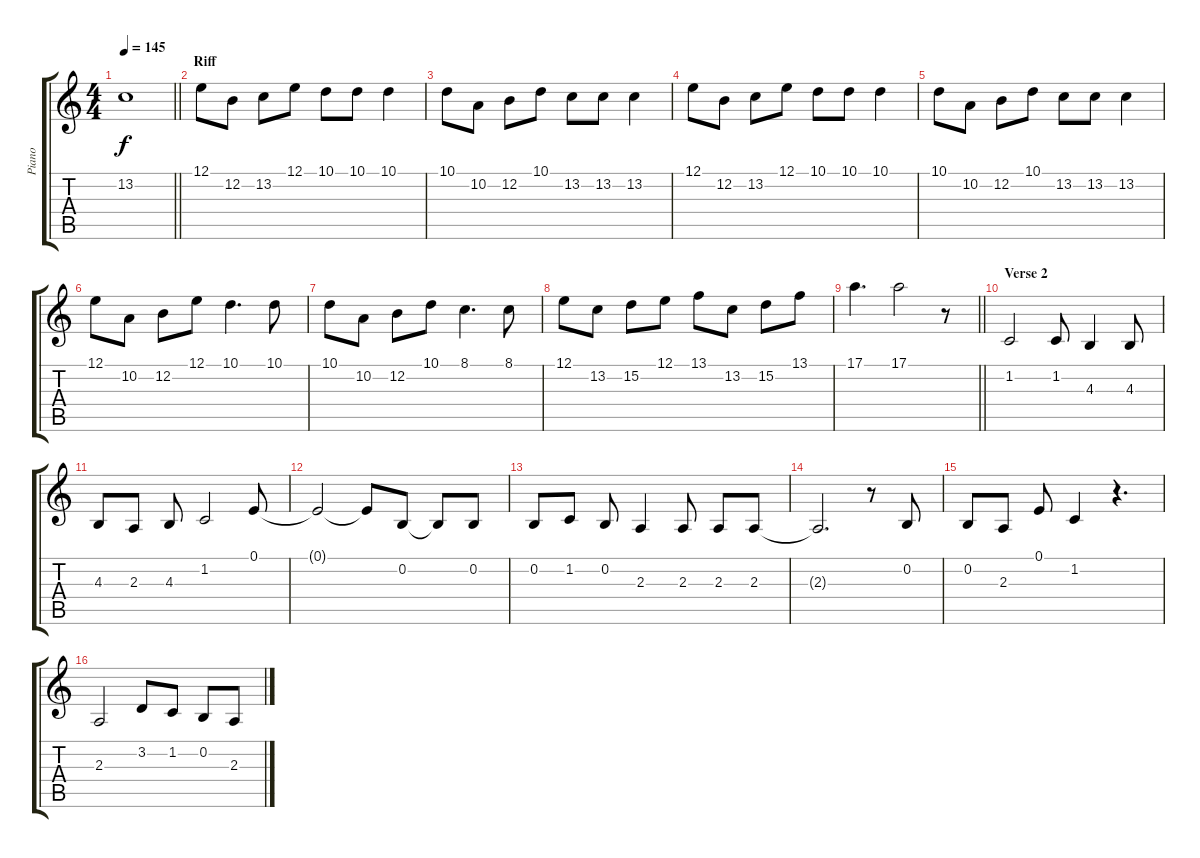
\track ("Piano" "Piano") {instrument electricgrandpiano}
\staff {score tabs}
\tuning (E4 B3 G3 D3 A2 E2) {hide}
\ts (4 4)
\tempo 145
\clef g2
\barLineRight lightlight
\ks c
13.2{t}.1{dy f} |
\section ("" "Riff")
12.1.8 12.2.8 13.2.8 12.1.8 10.1.8 10.1.8 10.1.4 |
10.1.8 10.2.8 12.2.8 10.1.8 13.2.8 13.2.8 13.2.4 |
12.1.8 12.2.8 13.2.8 12.1.8 10.1.8 10.1.8 10.1.4 |
10.1.8 10.2.8 12.2.8 10.1.8 13.2.8 13.2.8 13.2.4 |
12.1.8 10.2.8 12.2.8 12.1.8 10.1.4{d} 10.1.8 |
10.1.8 10.2.8 12.2.8 10.1.8 8.1.4{d} 8.1.8 |
12.1.8 13.2.8 15.2.8 12.1.8 13.1.8 13.2.8 15.2.8 13.1.8 |
\barLineRight lightlight
17.1.4{d} 17.1.2 r.8 |
\section ("" "Verse 2")
1.2.2 1.2.8 4.3.4 4.3.8 |
4.3.8 2.3.8 4.3.8 1.2.2 0.1.8 |
0.1{t}.2 0.1{t}.8 0.2.8 0.2{t}.8 0.2.8 |
0.2.8 1.2.8 0.2.8 2.3.4 2.3.8 2.3.8 2.3.8 |
2.3{t}.2{d} r.8 0.2.8 |
0.2.8 2.3.8 0.1.8 1.2.4 r.4{d} |
2.3.2 3.2.8 1.2.8 0.2.8 2.3.8
